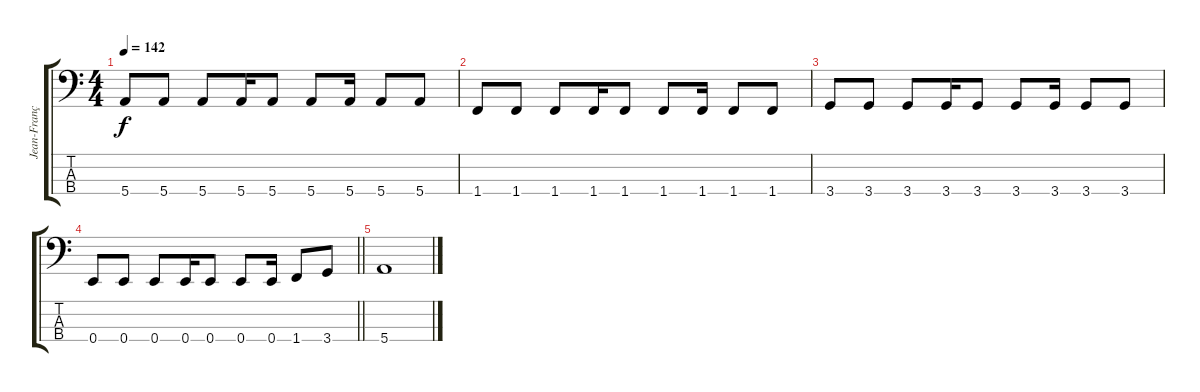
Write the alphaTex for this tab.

\track ("Jean-François Paré" "Jean-Franç") {instrument electricbasspick}
\staff {score tabs}
\tuning (G2 D2 A1 E1) {hide}
\ts (4 4)
\tempo 142
\clef f4
\ks c
5.4.8{dy f} 5.4.8 5.4.8 5.4.16 5.4.8 5.4.8 5.4.16 5.4.8 5.4.8 |
1.4.8 1.4.8 1.4.8 1.4.16 1.4.8 1.4.8 1.4.16 1.4.8 1.4.8 |
3.4.8 3.4.8 3.4.8 3.4.16 3.4.8 3.4.8 3.4.16 3.4.8 3.4.8 |
\barLineRight lightlight
0.4.8 0.4.8 0.4.8 0.4.16 0.4.8 0.4.8 0.4.16 1.4.8 3.4.8 |
5.4.1
